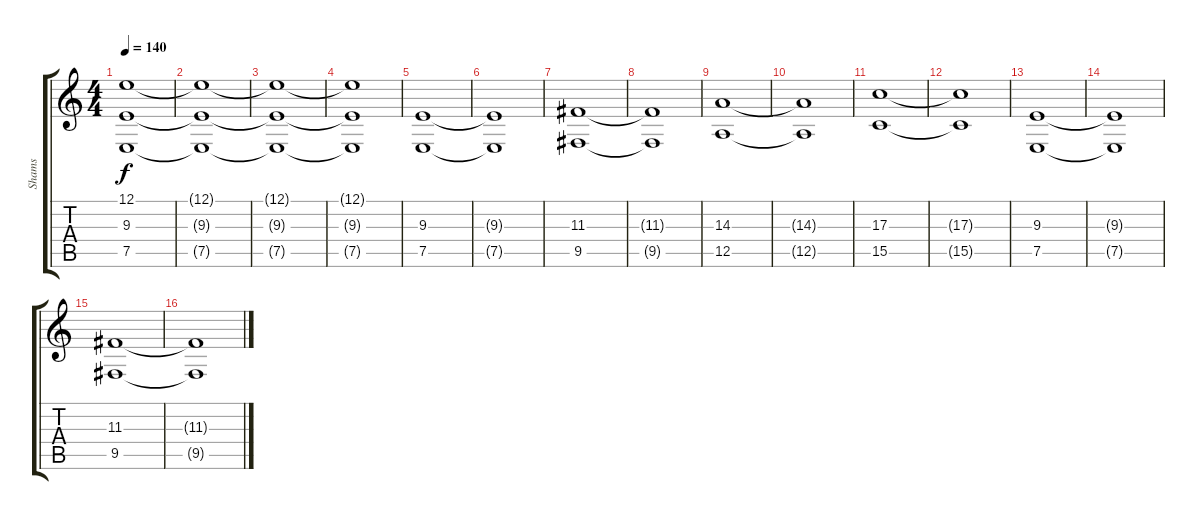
\track ("Shams" "Shams") {instrument stringensemble1}
\staff {score tabs}
\tuning (E4 B3 G3 D3 A2 E2) {hide}
\ts (4 4)
\tempo 140
\clef g2
\ks c
(12.1{t} 9.3{t} 7.5{t}).1{dy f} |
(12.1{t} 9.3{t} 7.5{t}).1 |
(12.1{t} 9.3{t} 7.5{t}).1 |
(12.1{t} 9.3{t} 7.5{t}).1 |
(9.3 7.5).1 |
(9.3{t} 7.5{t}).1 |
(11.3 9.5).1 |
(11.3{t} 9.5{t}).1 |
(14.3 12.5).1 |
(14.3{t} 12.5{t}).1 |
(17.3 15.5).1 |
(17.3{t} 15.5{t}).1 |
(9.3 7.5).1 |
(9.3{t} 7.5{t}).1 |
(11.3 9.5).1 |
(11.3{t} 9.5{t}).1
